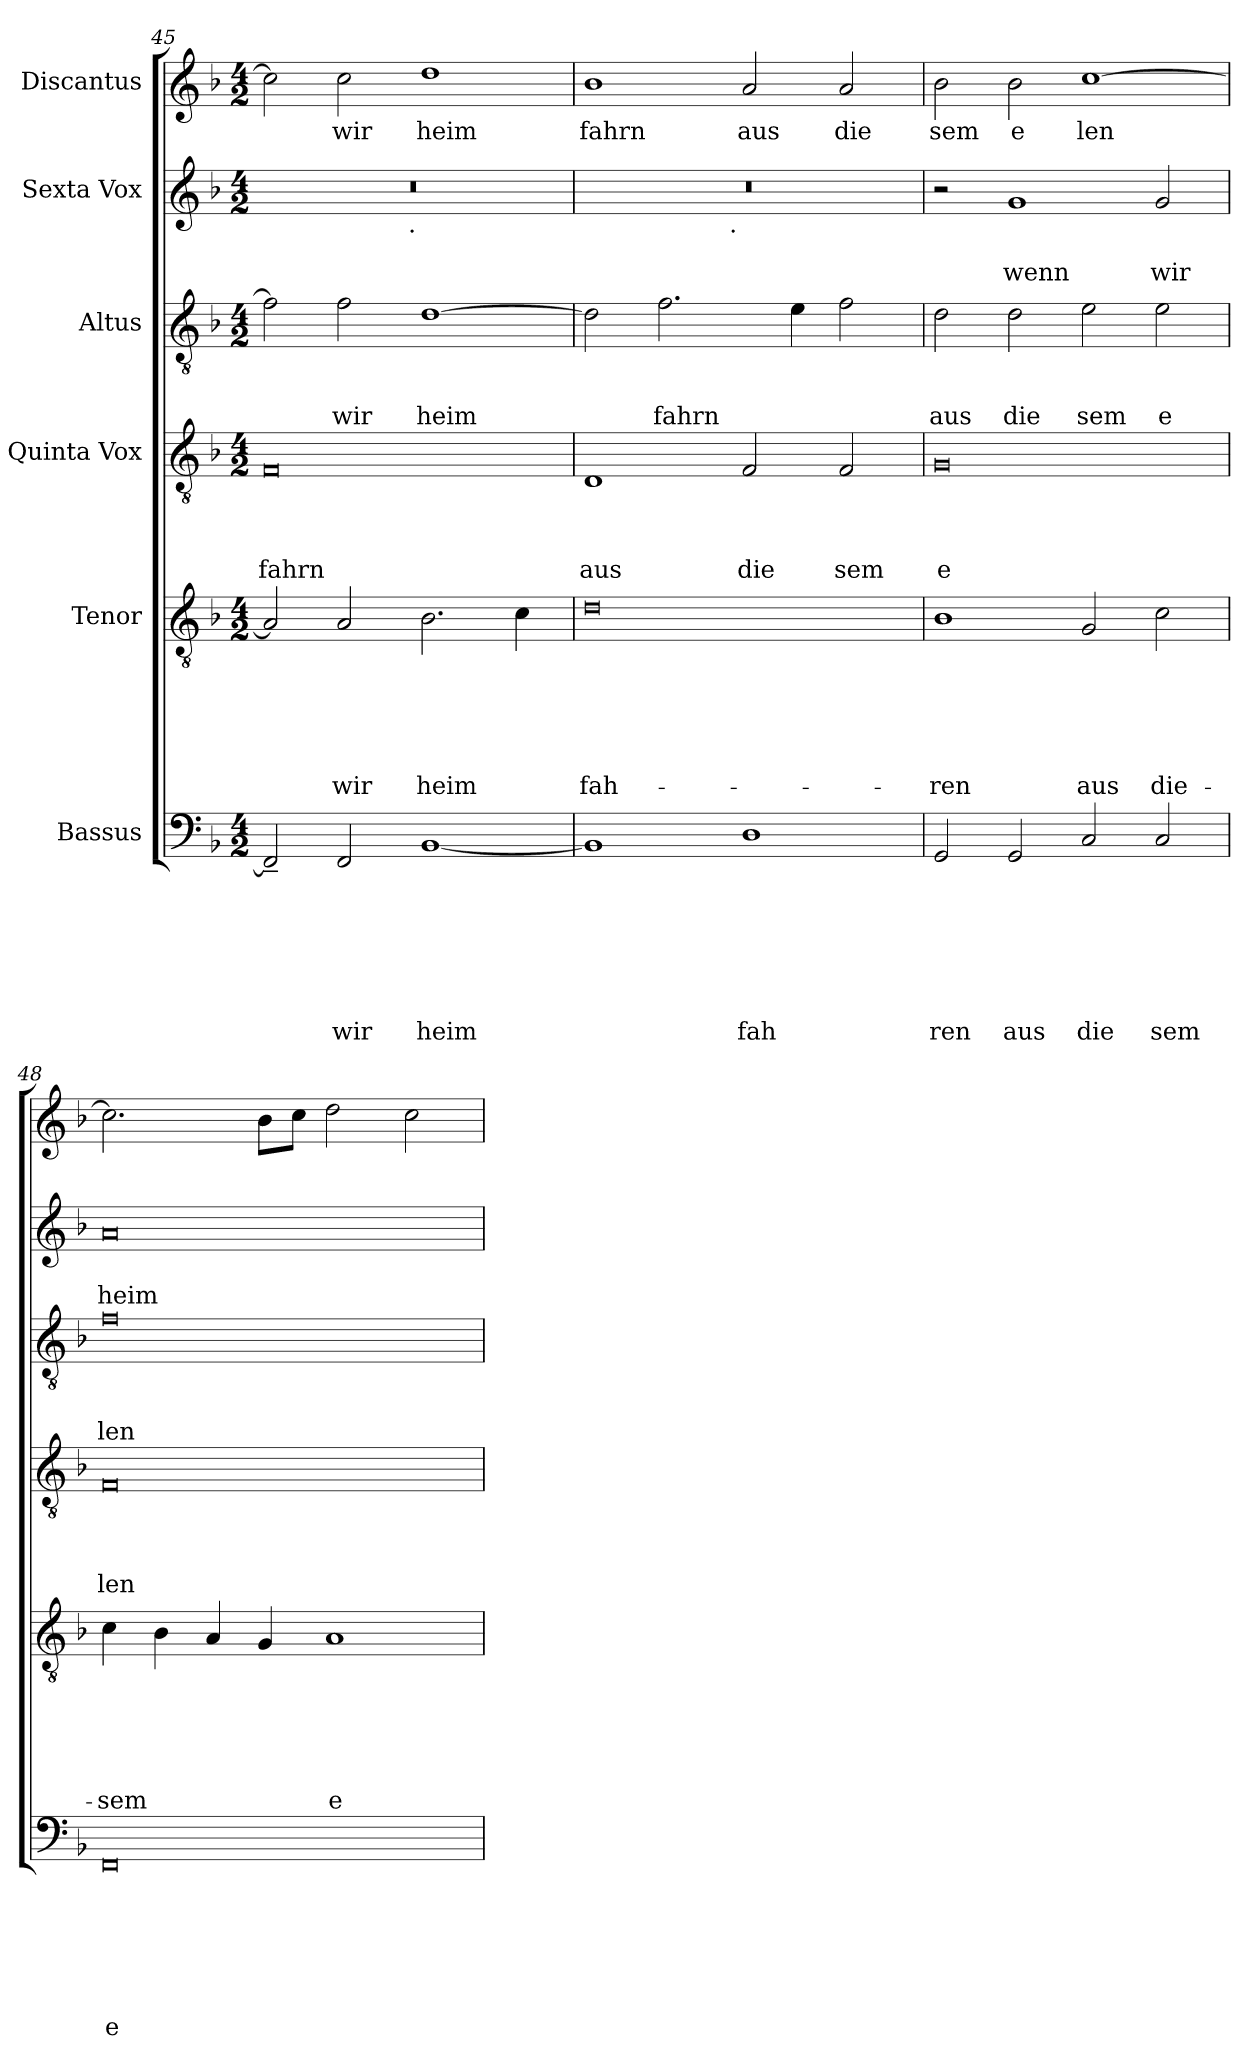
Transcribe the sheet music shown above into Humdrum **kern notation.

**kern	**text	**text	**text	**text	**text	**text	**text	**kern	**text	**text	**text	**text	**text	**text	**kern	**text	**text	**text	**text	**kern	**text	**text	**text	**kern	**text	**text	**kern	**text
*part6	*part6	*part6	*part6	*part6	*part6	*part6	*part6	*part5	*part5	*part5	*part5	*part5	*part5	*part5	*part4	*part4	*part4	*part4	*part4	*part3	*part3	*part3	*part3	*part2	*part2	*part2	*part1	*part1
*staff6	*staff6	*staff6	*staff6	*staff6	*staff6	*staff6	*staff6	*staff5	*staff5	*staff5	*staff5	*staff5	*staff5	*staff5	*staff4	*staff4	*staff4	*staff4	*staff4	*staff3	*staff3	*staff3	*staff3	*staff2	*staff2	*staff2	*staff1	*staff1
*I"Bassus	*	*	*	*	*	*	*	*I"Tenor	*	*	*	*	*	*	*I"Quinta Vox	*	*	*	*	*I"Altus	*	*	*	*I"Sexta Vox	*	*	*I"Discantus	*
!!LO:PB:g=z
*clefF4	*	*	*	*	*	*	*	*clefGv2	*	*	*	*	*	*	*clefGv2	*	*	*	*	*clefGv2	*	*	*	*clefG2	*	*	*clefG2	*
*k[b-]	*	*	*	*	*	*	*	*k[b-]	*	*	*	*	*	*	*k[b-]	*	*	*	*	*k[b-]	*	*	*	*k[b-]	*	*	*k[b-]	*
*F:	*	*	*	*	*	*	*	*F:	*	*	*	*	*	*	*F:	*	*	*	*	*F:	*	*	*	*F:	*	*	*F:	*
*M4/2	*	*	*	*	*	*	*	*M4/2	*	*	*	*	*	*	*M4/2	*	*	*	*	*M4/2	*	*	*	*M4/2	*	*	*M4/2	*
=45	=45	=45	=45	=45	=45	=45	=45	=45	=45	=45	=45	=45	=45	=45	=45	=45	=45	=45	=45	=45	=45	=45	=45	=45	=45	=45	=45	=45
!	!	!	!	!	!	!	!	!	!	!	!	!	!	!	!	!	!	!	!LO:LY:b	!	!	!	!	!	!	!	!	!
*	*	*	*	*	*	*	*	*	*	*	*	*	*	*	*	*	*	*	*	*	*	*	*	*^	*	*	*	*
2FF~</]	.	.	.	.	.	.	.	2A/]	.	.	.	.	.	.	0F	.	.	.	fahrn	2f\]	.	.	.	0r	2ryy	.	.	2cc\]	.
!	!	!	!	!	!	!	!LO:LY:b	!	!	!	!	!	!	!LO:LY:b	!	!	!	!	!	!	!	!	!LO:LY:b	!	!	!	!	!	!LO:LY:b
2FF/	.	.	.	.	.	.	wir	2A/	.	.	.	.	.	wir	.	.	.	.	.	2f\	.	.	wir	.	4...ryy	.	.	2cc\	wir
!	!	!	!	!	!	!	!	!	!	!	!	!	!	!	!	!	!	!	!	!	!	!	!	!	!LO:TX:b:t=.	!	!	!	!
.	.	.	.	.	.	.	.	.	.	.	.	.	.	.	.	.	.	.	.	.	.	.	.	.	1ryy	.	.	.	.
!	!	!	!	!	!	!	!LO:LY:b	!	!	!	!	!	!	!LO:LY:b	!	!	!	!	!	!	!	!	!LO:LY:b	!	!	!	!	!	!LO:LY:b
[<1BB-	.	.	.	.	.	.	heim	2.B-\	.	.	.	.	.	heim	.	.	.	.	.	[>1d	.	.	heim	.	.	.	.	1dd	heim
.	.	.	.	.	.	.	.	4c\	.	.	.	.	.	.	.	.	.	.	.	.	.	.	.	.	.	.	.	.	.
.	.	.	.	.	.	.	.	.	.	.	.	.	.	.	.	.	.	.	.	.	.	.	.	.	32ryy	.	.	.	.
=46!	=46!	=46!	=46!	=46!	=46!	=46!	=46!	=46!	=46!	=46!	=46!	=46!	=46!	=46!	=46!	=46!	=46!	=46!	=46!	=46!	=46!	=46!	=46!	=46!	=46!	=46!	=46!	=46!	=46!
!	!	!	!	!	!	!	!	!	!	!	!	!	!	!LO:LY:b	!	!	!	!	!LO:LY:b	!	!	!	!	!	!	!	!	!	!LO:LY:b
1BB-]	.	.	.	.	.	.	.	0d	.	.	.	.	.	fah-	1D	.	.	.	aus	2d\]	.	.	.	0r	2ryy	.	.	1b-	fahrn
!	!	!	!	!	!	!	!	!	!	!	!	!	!	!	!	!	!	!	!	!	!	!	!LO:LY:b	!	!	!	!	!	!
.	.	.	.	.	.	.	.	.	.	.	.	.	.	.	.	.	.	.	.	2.f\	.	.	fahrn	.	4...ryy	.	.	.	.
!	!	!	!	!	!	!	!	!	!	!	!	!	!	!	!	!	!	!	!	!	!	!	!	!	!LO:TX:b:t=.	!	!	!	!
.	.	.	.	.	.	.	.	.	.	.	.	.	.	.	.	.	.	.	.	.	.	.	.	.	1ryy	.	.	.	.
!	!	!	!	!	!	!	!LO:LY:b	!	!	!	!	!	!	!	!	!	!	!	!LO:LY:b	!	!	!	!	!	!	!	!	!	!LO:LY:b
1D	.	.	.	.	.	.	fah	.	.	.	.	.	.	.	2F/	.	.	.	die	.	.	.	.	.	.	.	.	2a/	aus
.	.	.	.	.	.	.	.	.	.	.	.	.	.	.	.	.	.	.	.	4e\	.	.	.	.	.	.	.	.	.
!	!	!	!	!	!	!	!	!	!	!	!	!	!	!	!	!	!	!	!LO:LY:b	!	!	!	!	!	!	!	!	!	!LO:LY:b
.	.	.	.	.	.	.	.	.	.	.	.	.	.	.	2F/	.	.	.	sem	2f\	.	.	.	.	.	.	.	2a/	die
.	.	.	.	.	.	.	.	.	.	.	.	.	.	.	.	.	.	.	.	.	.	.	.	.	32ryy	.	.	.	.
=47!	=47!	=47!	=47!	=47!	=47!	=47!	=47!	=47!	=47!	=47!	=47!	=47!	=47!	=47!	=47!	=47!	=47!	=47!	=47!	=47!	=47!	=47!	=47!	=47!	=47!	=47!	=47!	=47!	=47!
!	!	!	!	!	!	!	!LO:LY:b	!	!	!	!	!	!	!LO:LY:b	!	!	!	!	!LO:LY:b	!	!	!	!LO:LY:b	!	!	!	!	!	!LO:LY:b
*	*	*	*	*	*	*	*	*	*	*	*	*	*	*	*	*	*	*	*	*	*	*	*	*v	*v	*	*	*	*
2GG/	.	.	.	.	.	.	ren	1B-	.	.	.	.	.	-ren	0G	.	.	.	e	2d\	.	.	aus	2r	.	.	2b-\	sem
!	!	!	!	!	!	!	!LO:LY:b	!	!	!	!	!	!	!	!	!	!	!	!	!	!	!	!LO:LY:b	!	!	!LO:LY:b	!	!LO:LY:b
2GG/	.	.	.	.	.	.	aus	.	.	.	.	.	.	.	.	.	.	.	.	2d\	.	.	die	1g	.	wenn	2b-\	e
!	!	!	!	!	!	!	!LO:LY:b	!	!	!	!	!	!	!LO:LY:b	!	!	!	!	!	!	!	!	!LO:LY:b	!	!	!	!	!LO:LY:b
2C/	.	.	.	.	.	.	die	2G/	.	.	.	.	.	aus	.	.	.	.	.	2e\	.	.	sem	.	.	.	[>1cc	len
!	!	!	!	!	!	!	!LO:LY:b	!	!	!	!	!	!	!LO:LY:b	!	!	!	!	!	!	!	!	!LO:LY:b	!	!	!LO:LY:b	!	!
2C/	.	.	.	.	.	.	sem	2c\	.	.	.	.	.	die-	.	.	.	.	.	2e\	.	.	e	2g/	.	wir	.	.
=48!	=48!	=48!	=48!	=48!	=48!	=48!	=48!	=48!	=48!	=48!	=48!	=48!	=48!	=48!	=48!	=48!	=48!	=48!	=48!	=48!	=48!	=48!	=48!	=48!	=48!	=48!	=48!	=48!
!	!	!	!	!	!	!	!LO:LY:b	!	!	!	!	!	!	!LO:LY:b	!	!	!	!	!LO:LY:b	!	!	!	!LO:LY:b	!	!	!LO:LY:b	!	!
0FF	.	.	.	.	.	.	e	4c\	.	.	.	.	.	-sem	0F	.	.	.	len	0f	.	.	len	0a	.	heim	2.cc\]	.
.	.	.	.	.	.	.	.	4B-\	.	.	.	.	.	.	.	.	.	.	.	.	.	.	.	.	.	.	.	.
.	.	.	.	.	.	.	.	4A/	.	.	.	.	.	.	.	.	.	.	.	.	.	.	.	.	.	.	.	.
.	.	.	.	.	.	.	.	4G/	.	.	.	.	.	.	.	.	.	.	.	.	.	.	.	.	.	.	8b-\L	.
.	.	.	.	.	.	.	.	.	.	.	.	.	.	.	.	.	.	.	.	.	.	.	.	.	.	.	8cc\J	.
!	!	!	!	!	!	!	!	!	!	!	!	!	!	!LO:LY:b:rj	!	!	!	!	!	!	!	!	!	!	!	!	!	!
.	.	.	.	.	.	.	.	1A	.	.	.	.	.	e-	.	.	.	.	.	.	.	.	.	.	.	.	2dd\	.
.	.	.	.	.	.	.	.	.	.	.	.	.	.	.	.	.	.	.	.	.	.	.	.	.	.	.	2cc\	.
=!	=!	=!	=!	=!	=!	=!	=!	=!	=!	=!	=!	=!	=!	=!	=!	=!	=!	=!	=!	=!	=!	=!	=!	=!	=!	=!	=!	=!
*-	*-	*-	*-	*-	*-	*-	*-	*-	*-	*-	*-	*-	*-	*-	*-	*-	*-	*-	*-	*-	*-	*-	*-	*-	*-	*-	*-	*-
